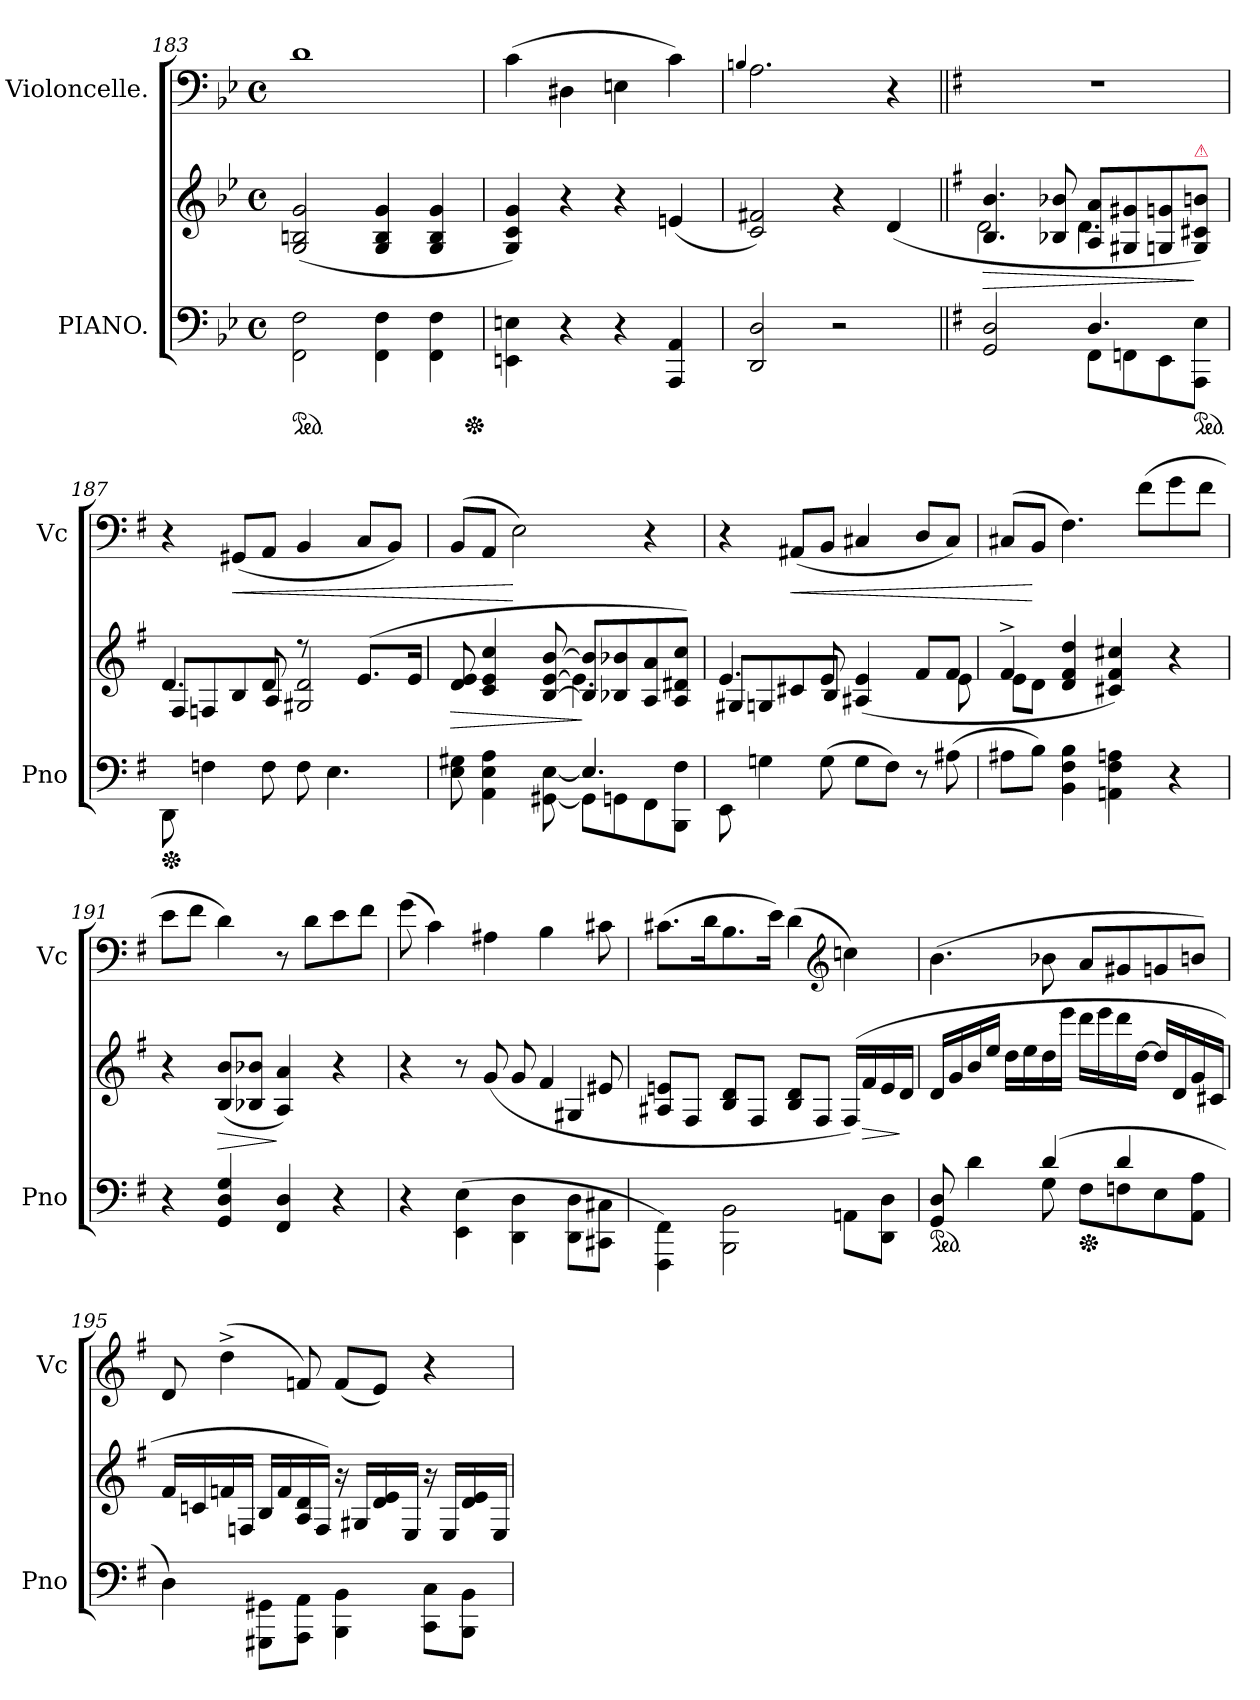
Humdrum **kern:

**kern	**kern	**dynam	**kern	**dynam
*part2	*part2	*part2	*part1	*part1
*staff3	*staff2	*staff2/3	*staff1	*staff1
*I"PIANO.	*	*	*I"Violoncelle.	*
*I'Pno	*	*	*I'Vc	*
*clefF4	*clefG2	*	*clefF4	*
*k[b-e-]	*k[b-e-]	*	*k[b-e-]	*
*M4/4	*M4/4	*	*M4/4	*
*met(c)	*met(c)	*	*met(c)	*
*ped	*	*	*	*
=183	=183	=183	=183	=183
2FF\ 2F\	(>2G/ 2Bn/ 2g/	.	1d!	.
4FF\ 4F\	4G/ 4B/ 4g/	.	.	.
4FF\ 4F\	4G/ 4B/ 4g/	.	.	.
*Xped	*	*	*	*
=184	=184	=184	=184	=184
4EEn\ 4En\	4G/ 4c/ 4g/)	.	(>4c!	.
4r	4r	.	4D#X!	.
4r	4r	.	4En!	.
4AAA/ 4AA/	(<4en	.	4c!)	.
=185	=185	=185	=185	=185
.	.	.	4qqBn!/	.
2DD 2D	2c 2f#X)	.	2.A!	.
2r	4r	.	.	.
.	(>4d	.	4r	.
=186||	=186||	=186||	=186||	=186||
*k[f#]	*k[f#]	*	*k[f#]	*
*^	*^	*	*	*
2GG 2D	2rCCyy	4.B 4.b	2d	>	1rF	.
.	.	8B-X 8b-X	.	.	.	.
4.D	8FF#L	8A 8aL	4.d\	.	.	.
.	8FFn	8G#X 8g#X	.	.	.	.
.	8EE	8Gn/ 8gn/	.	.	.	.
!	!	!LO:TX:a:color=crimson:t=⚠	!	!	!	!
!LO:TX:a:color=crimson:t=⚠	!	!	!	!	!	!
*ped	*	*	*	*	*	*
8rAyy	8AAA 8EJ	8G 8c#X 8bnJ)	8reeeyy	]	.	.
*v	*v	*	*	*	*	*
=187	=187	=187	=187	=187	=187
*Xped	*	*	*	*	*
8DD\	4.d	8F#/L	.	4r	.
4Fn\	.	8Fn/	.	.	.
!	!	!	!	!	!LO:HP:b
.	.	8B/	.	(<8GG#X!L	<
8F\	8d	8A/J	.	8AA!J	.
8F	8rdd	2G#X/ 2d/	.	4BB!	.
4.E	8ryy	.	.	.	.
.	(>8.eL	.	.	8C!L	.
.	.	.	.	8BB!J)	.
.	16eJk	.	.	.	.
=188	=188	=188	=188	=188	=188
*^	*	*	*	*	*
2rcyy	8E 8G#X	8d 8e	2rAyy	>	(<8BB!L	.
.	4AA 4E 4A	4c 4e 4cc	.	.	8AA!J	.
.	.	.	.	.	2E!)	[
.	[8GG#X\ [>8E\	[8B [8e [8b	.	.	.	.
4.E]	8GG#L]	8B] 8b]L	4.e\]	]	.	.
.	8GGn	8B-X/ 8b-X/	.	.	.	.
.	8FF#	8A 8a	.	.	4r	.
8ryy	8BBB 8F#J	8A 8d#X 8ccJ)	8raayy	.	.	.
*v	*v	*	*	*	*	*
=189	=189	=189	=189	=189	=189
8EE\	4.e	8G#X/L	.	4r	.
4Gn\	.	8Gn/	.	.	.
!	!	!	!	!	!LO:HP:b
.	.	8c#X	.	(<8AA#X!L	<
(<8G\	8e	8B/J	.	8BB!J	.
8G\L	(>4A#X/ 4e/	4ryy	.	4C#X!	.
8F#\J)	.	.	.	.	.
8r	8f#L	8rAyy	.	8D!L	.
(>8A#X	8f#J	8e	.	8C#!J)	.
=190	=190	=190	=190	=190	=190
8A#XL	4f#^<	8eL	.	(<8C#X!L	.
8BJ)	.	8dJ	.	8BB!J	[
4BB 4F# 4B	4d 4f# 4dd	4rAyy	.	4.F#!)	.
4AAn 4F# 4An	4c#X 4f# 4cc#X)	2rFyy	.	.	.
.	.	.	.	(>8f#!L	.
4r	4r	.	.	8g!	.
.	.	.	.	8f#!J	.
*	*v	*v	*	*	*
=191	=191	=191	=191	=191
4r	4r	.	8e!L	.
.	.	.	8f#!J	.
4GG 4D 4G	(<8B 8bL	>	4d!)	.
.	8B-X 8b-XJ	.	.	.
4FF# 4D	4A 4a)	]	8r	.
.	.	.	8d!L	.
4r	4r	.	8e!	.
.	.	.	8f#!J	.
=192	=192	=192	=192	=192
*	*^	*	*	*
4r	4r	2rcyy	.	(>8g!	.
.	.	.	.	4c!)	.
(<4EE\ 4E\	8r	.	.	.	.
.	(>8g	.	.	4A#X!	.
4DD\ 4D\	8g	4rAyy	.	.	.
.	4f#	.	.	4B!	.
8DD\ 8D\L	.	4G#X/	.	.	.
8CC#X 8C#XJ	8e#X	.	.	8c#X!	.
*	*v	*v	*	*	*
=193	=193	=193	=193	=193
4FFF#\ 4FF#\)	8A#X 8enL	.	(>8.c#X!L	.
.	8F#/J	.	.	.
.	.	.	16d!K	.
2BBB\ 2BB\	8B 8dL	.	8.B!	.
.	8F#/J	.	.	.
.	.	.	16e!Jk)	.
.	8B 8dL	.	(>4d!	.
.	8F#/J	.	.	.
*	*	*	*clefG2	*
8AAn\L	(>16F#/LL)	.	4ccn!)	.
.	16f#	>	.	.
8DD 8DJ	16e	.	.	.
.	16dJJ	]	.	.
=194	=194	=194	=194	=194
*^	*	*	*	*
*ped	*	*	*	*	*
8GG 8D	8rgyy	16dLL	.	(>4.b!	.
.	.	16g	.	.	.
4rbyy	4d	16b	.	.	.
.	.	16eeJJ	.	.	.
.	.	16ddLL	.	.	.
.	.	16ee	.	.	.
(>4d	8G	16dd	.	8b-X!	.
.	.	16eeeJJ	.	.	.
*Xped	*	*	*	*	*
.	8F#L	16dddLL	.	8a!L	.
.	.	16eee	.	.	.
4d	8Fn	16ddd	.	8g#X!	.
.	.	[16ddJJ	.	.	.
.	8E	16ddLL]	.	8gn!	.
.	.	16d	.	.	.
8reyy	8AA 8AJ	16g	.	8bn!J)	.
.	.	16c#XJJ	.	.	.
*v	*v	*	*	*	*
=195	=195	=195	=195	=195
4D)	16f#LL	.	8d!	.
.	16cn	.	.	.
.	16fn	.	(>4dd^<!	.
.	16Fn/JJ	.	.	.
8GGG#X\ 8GG#X\L	16B/LL	.	.	.
.	16f	.	.	.
8AAA\ 8AA\J	16A/ 16d/	.	8fn!)	.
.	16F/JJ)	.	.	.
4BBB\ 4BB\	16r	.	(<8f!L	.
.	16G#XLL	.	.	.
.	16d 16e	.	8e!J)	.
.	16E/JJ	.	.	.
8CC\ 8C\L	16r	.	4r	.
.	16E/LL	.	.	.
8BBB 8BBJ	16d 16e	.	.	.
.	16E/JJ	.	.	.
=	=	=	=	=
*-	*-	*-	*-	*-
